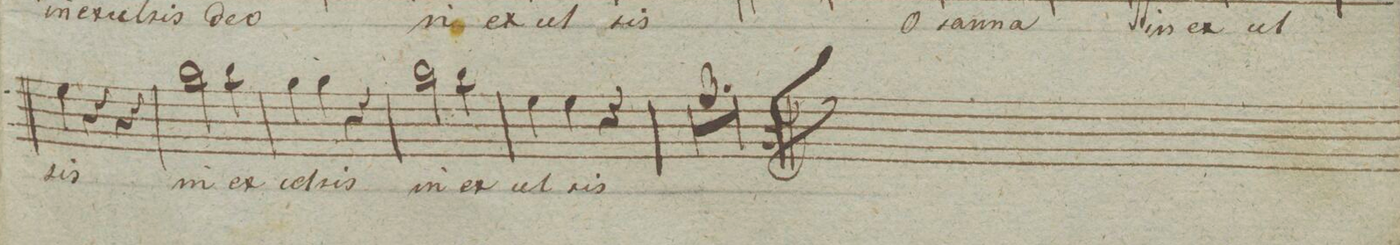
**kern	**text	**dynam
*I"Soprano.	*	*
*clefC1	*	*
*k[]	*	*
*M3/4	*	*
4cc\	-sis	.
4r	.	.
4r	.	.
=124	=124	=124
2gg\	in	.
4gg\	ex-	.
=125	=125	=125
4ee\	-cel-	.
4ee\	-sis	.
4r	.	.
=126	=126	=126
2gg\	in	.
4gg\	ex-	.
=127	=127	=127
4cc\	-cel-	.
4cc\	-sis	.
4r	.	.
=128	=128	=128
2.r	.	.
=129	=129	=129
2.r	.	.
=130	=130	=130
2.r	.	.
==	==	==
*-	*-	*-
